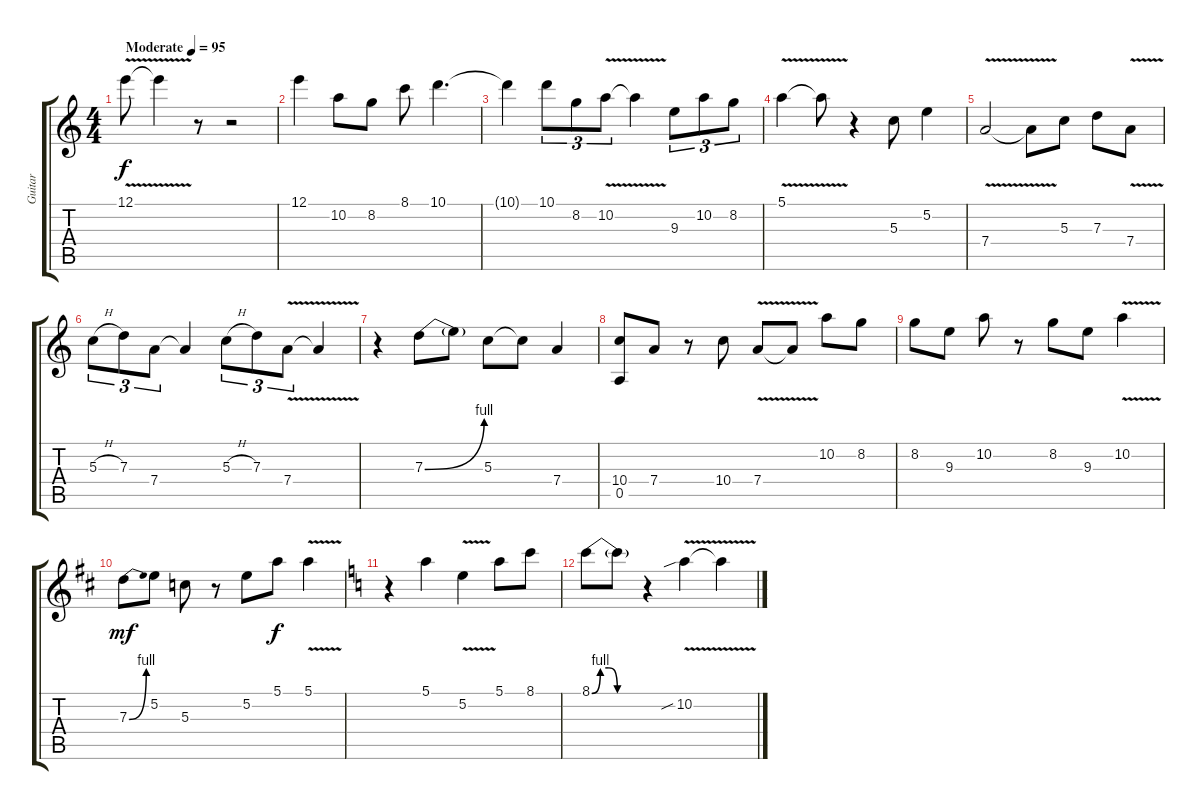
\track ("Guitar" "Guitar") {instrument electricguitarjazz}
\staff {score tabs}
\tuning (E4 B3 G3 D3 A2 E2) {hide}
\ts (4 4)
\tempo (95 "Moderate")
\clef g2
\ks c
12.1{v}.8{dy f instrument electricguitarjazz} 12.1{t}.4 r.8 r.2 |
12.1.4 10.2.8 8.2.8 8.1.8 10.1.4{d} |
10.1{t}.4 10.1.8{tu (3 2)} 8.2.8{tu (3 2)} 10.2{v}.8{tu (3 2)} 10.2{t}.4 9.3.8{tu (3 2)} 10.2.8{tu (3 2)} 8.2.8{tu (3 2)} |
5.1{v}.4 5.1{t}.8 r.4 5.3.8 5.2.4 |
7.4{v}.2 7.4{t}.8 5.3.8 7.3.8 7.4{v}.8 |
5.3{h}.8{tu (3 2)} 7.3.8{tu (3 2)} 7.4.8{tu (3 2)} 7.4{t}.4 5.3{h}.8{tu (3 2)} 7.3.8{tu (3 2)} 7.4{v}.8{tu (3 2)} 7.4{t}.4 |
r.4 7.3{be (bend 0 0 60 4)}.8 7.3{t}.8 5.3.8 5.3{t}.8 7.4.4 |
(10.4 0.5).8 7.4.8 r.8 10.4.8 7.4{v}.8 7.4{t}.8 10.2.8 8.2.8 |
8.2.8 9.3.8 10.2.8 r.8 8.2.8 9.3.8 10.2{v}.4 |
\ks d
7.3{be (bend 0 0 60 4)}.8{dy mf} 5.2.8 5.3.8 r.8 5.2.8 5.1.8{dy f} 5.1{v}.4 |
\ks c
r.4 5.1.4 5.2{v}.4 5.1.8 8.1.8 |
8.1{be (custom 0 0 10 4 20 4 30 0 60 0)}.8 8.1{t}.8 r.4 10.2{v sib}.4 10.2{t}.4
